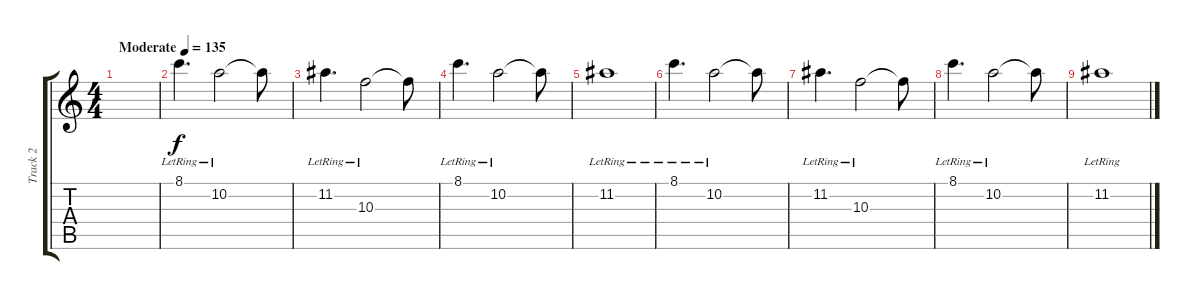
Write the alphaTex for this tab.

\track ("Track 2" "Track 2") {instrument overdrivenguitar}
\staff {score tabs}
\tuning (E4 B3 G3 D3 A2 D2) {hide}
\ts (4 4)
\tempo (135 "Moderate")
\clef g2
\ks c
|
8.1{lr}.4{d volume 7 balance 8} 10.2{lr}.2 10.2{t}.8 |
11.2{lr}.4{d} 10.3{lr}.2 10.3{t}.8 |
8.1{lr}.4{d} 10.2{lr}.2 10.2{t}.8 |
11.2{lr}.1 |
8.1{lr}.4{d} 10.2{lr}.2 10.2{t}.8 |
11.2{lr}.4{d} 10.3{lr}.2 10.3{t}.8 |
8.1{lr}.4{d} 10.2{lr}.2 10.2{t}.8 |
11.2{lr}.1
